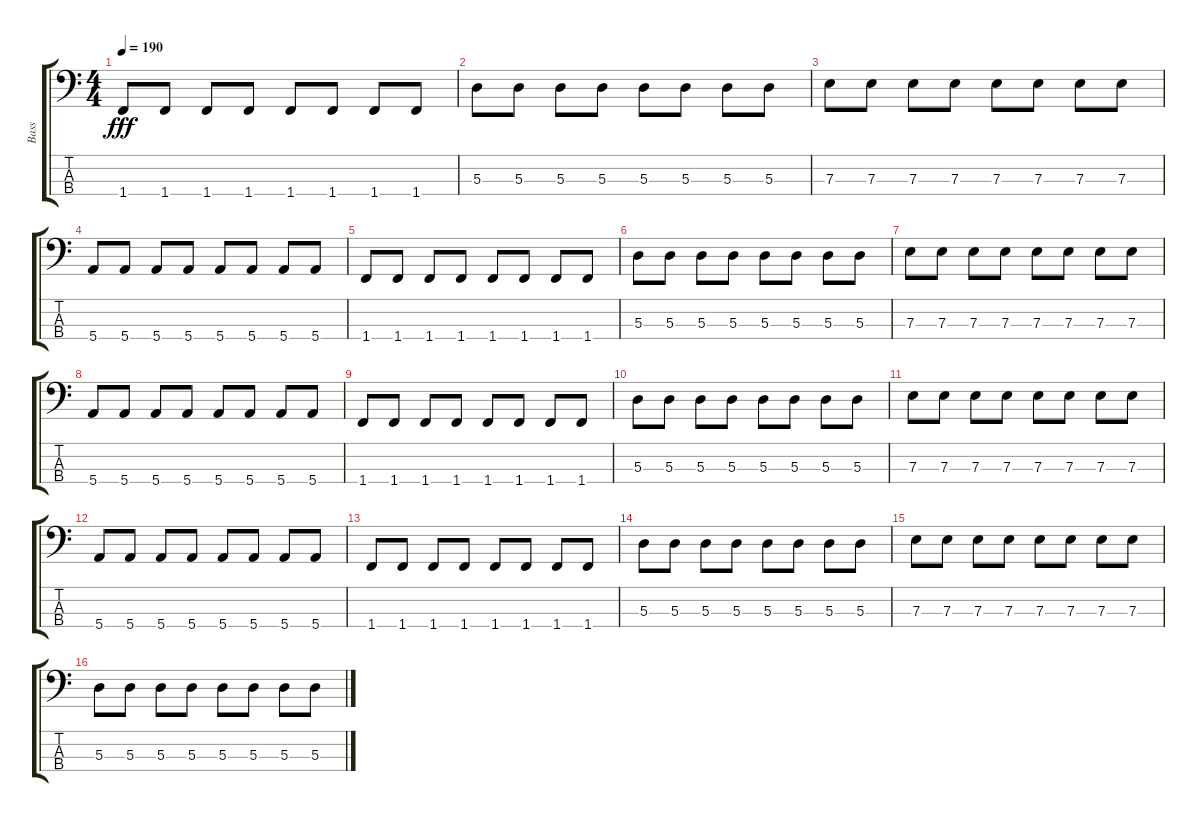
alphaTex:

\track ("Bass" "Bass") {instrument electricbassfinger}
\staff {score tabs}
\tuning (G2 D2 A1 E1) {hide}
\ts (4 4)
\tempo 190
\clef f4
\ks c
1.4.8{dy fff} 1.4.8 1.4.8 1.4.8 1.4.8 1.4.8 1.4.8 1.4.8 |
5.3.8 5.3.8 5.3.8 5.3.8 5.3.8 5.3.8 5.3.8 5.3.8 |
7.3.8 7.3.8 7.3.8 7.3.8 7.3.8 7.3.8 7.3.8 7.3.8 |
5.4.8 5.4.8 5.4.8 5.4.8 5.4.8 5.4.8 5.4.8 5.4.8 |
1.4.8 1.4.8 1.4.8 1.4.8 1.4.8 1.4.8 1.4.8 1.4.8 |
5.3.8 5.3.8 5.3.8 5.3.8 5.3.8 5.3.8 5.3.8 5.3.8 |
7.3.8 7.3.8 7.3.8 7.3.8 7.3.8 7.3.8 7.3.8 7.3.8 |
5.4.8 5.4.8 5.4.8 5.4.8 5.4.8 5.4.8 5.4.8 5.4.8 |
1.4.8 1.4.8 1.4.8 1.4.8 1.4.8 1.4.8 1.4.8 1.4.8 |
5.3.8 5.3.8 5.3.8 5.3.8 5.3.8 5.3.8 5.3.8 5.3.8 |
7.3.8 7.3.8 7.3.8 7.3.8 7.3.8 7.3.8 7.3.8 7.3.8 |
5.4.8 5.4.8 5.4.8 5.4.8 5.4.8 5.4.8 5.4.8 5.4.8 |
1.4.8 1.4.8 1.4.8 1.4.8 1.4.8 1.4.8 1.4.8 1.4.8 |
5.3.8 5.3.8 5.3.8 5.3.8 5.3.8 5.3.8 5.3.8 5.3.8 |
7.3.8 7.3.8 7.3.8 7.3.8 7.3.8 7.3.8 7.3.8 7.3.8 |
5.3.8 5.3.8 5.3.8 5.3.8 5.3.8 5.3.8 5.3.8 5.3.8
